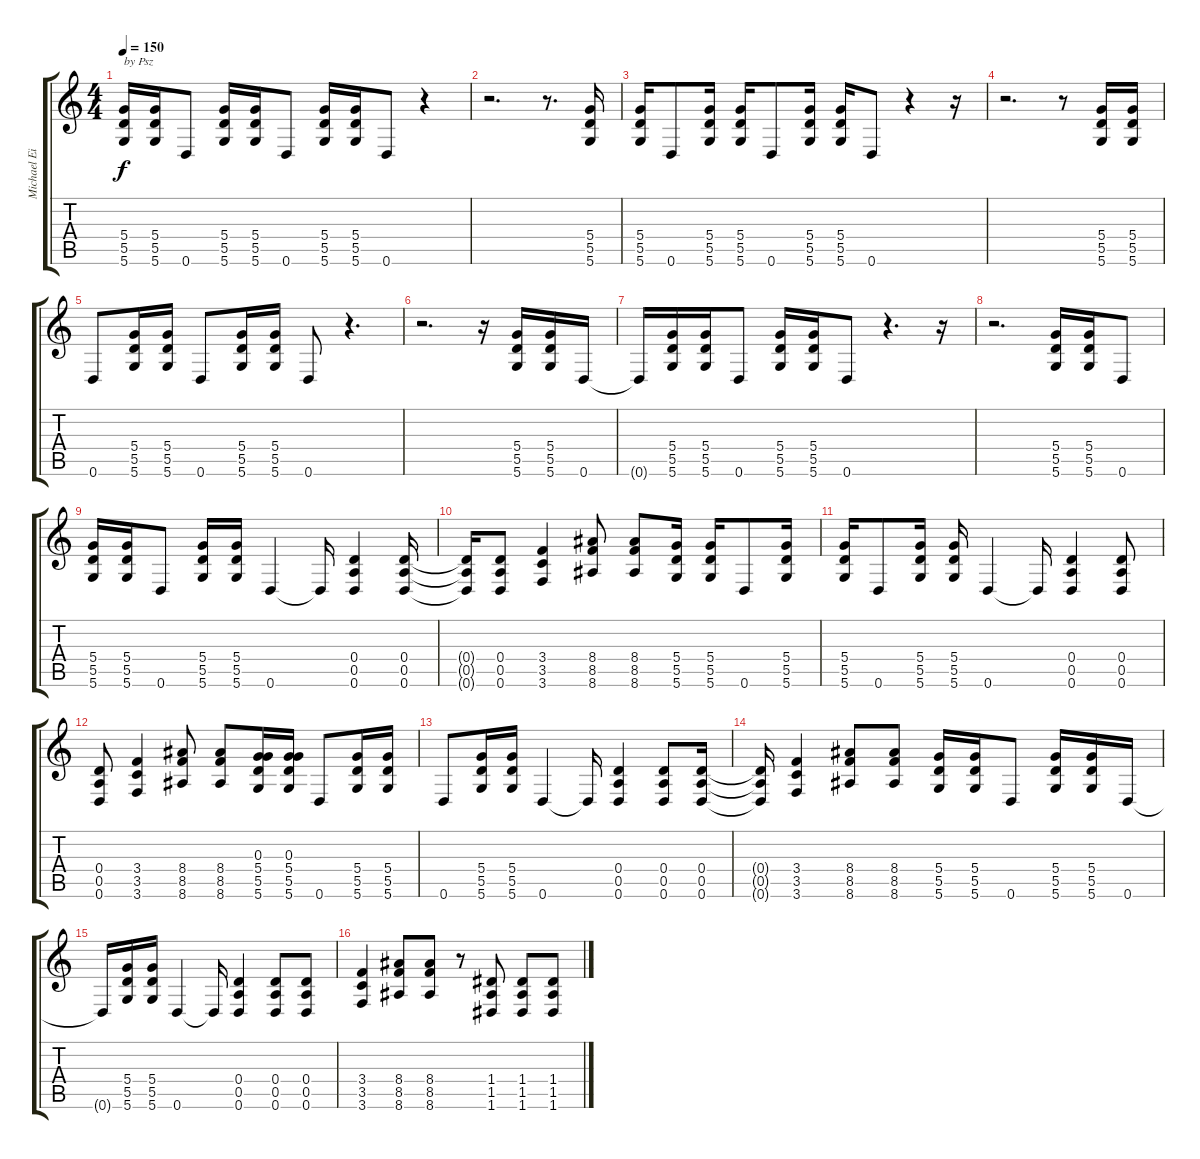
\track ("Michael Einziger - Guitar" "Michael Ei") {instrument distortionguitar}
\staff {score tabs}
\tuning (E4 B3 G3 D3 A2 D2) {hide}
\ts (4 4)
\tempo 150
\clef g2
\ks c
(5.4 5.5 5.6).16{txt "by Psz" dy f instrument distortionguitar} (5.4 5.5 5.6).16 0.6.8 (5.4 5.5 5.6).16 (5.4 5.5 5.6).16 0.6.8 (5.4 5.5 5.6).16 (5.4 5.5 5.6).16 0.6.8 r.4 |
r.2{d} r.8{d} (5.4 5.5 5.6).16 |
(5.4 5.5 5.6).16 0.6.8 (5.4 5.5 5.6).16 (5.4 5.5 5.6).16 0.6.8 (5.4 5.5 5.6).16 (5.4 5.5 5.6).16 0.6.8 r.4 r.16 |
r.2{d} r.8 (5.4 5.5 5.6).16 (5.4 5.5 5.6).16 |
0.6.8 (5.4 5.5 5.6).16 (5.4 5.5 5.6).16 0.6.8 (5.4 5.5 5.6).16 (5.4 5.5 5.6).16 0.6.8 r.4{d} |
r.2{d} r.16 (5.4 5.5 5.6).16 (5.4 5.5 5.6).16 0.6.16 |
0.6{t}.16 (5.4 5.5 5.6).16 (5.4 5.5 5.6).16 0.6.8 (5.4 5.5 5.6).16 (5.4 5.5 5.6).16 0.6.8 r.4{d} r.16 |
r.2{d} (5.4 5.5 5.6).16 (5.4 5.5 5.6).16 0.6.8 |
(5.4 5.5 5.6).16 (5.4 5.5 5.6).16 0.6.8 (5.4 5.5 5.6).16 (5.4 5.5 5.6).16 0.6.4 0.6{t}.16 (0.4 0.5 0.6).4 (0.4 0.5 0.6).16 |
(0.4{t} 0.5{t} 0.6{t}).16 (0.4 0.5 0.6).8 (3.4 3.5 3.6).4 (8.4 8.5 8.6).8 (8.4 8.5 8.6).8 (5.4 5.5 5.6).16 (5.4 5.5 5.6).16 0.6.8 (5.4 5.5 5.6).16 |
(5.4 5.5 5.6).16 0.6.8 (5.4 5.5 5.6).16 (5.4 5.5 5.6).16 0.6.4 0.6{t}.16 (0.4 0.5 0.6).4 (0.4 0.5 0.6).8 |
(0.4 0.5 0.6).8 (3.4 3.5 3.6).4 (8.4 8.5 8.6).8 (8.4 8.5 8.6).8 (0.3 5.4 5.5 5.6).16 (0.3 5.4 5.5 5.6).16 0.6.8 (5.4 5.5 5.6).16 (5.4 5.5 5.6).16 |
0.6.8 (5.4 5.5 5.6).16 (5.4 5.5 5.6).16 0.6.4 0.6{t}.16 (0.4 0.5 0.6).4 (0.4 0.5 0.6).8 (0.4 0.5 0.6).16 |
(0.4{t} 0.5{t} 0.6{t}).16 (3.4 3.5 3.6).4 (8.4 8.5 8.6).8 (8.4 8.5 8.6).8 (5.4 5.5 5.6).16 (5.4 5.5 5.6).16 0.6.8 (5.4 5.5 5.6).16 (5.4 5.5 5.6).16 0.6.16 |
0.6{t}.16 (5.4 5.5 5.6).16 (5.4 5.5 5.6).16 0.6.4 0.6{t}.16 (0.4 0.5 0.6).4 (0.4 0.5 0.6).8 (0.4 0.5 0.6).8 |
(3.4 3.5 3.6).4 (8.4 8.5 8.6).8 (8.4 8.5 8.6).8 r.8 (1.4 1.5 1.6).8 (1.4 1.5 1.6).8 (1.4 1.5 1.6).8
